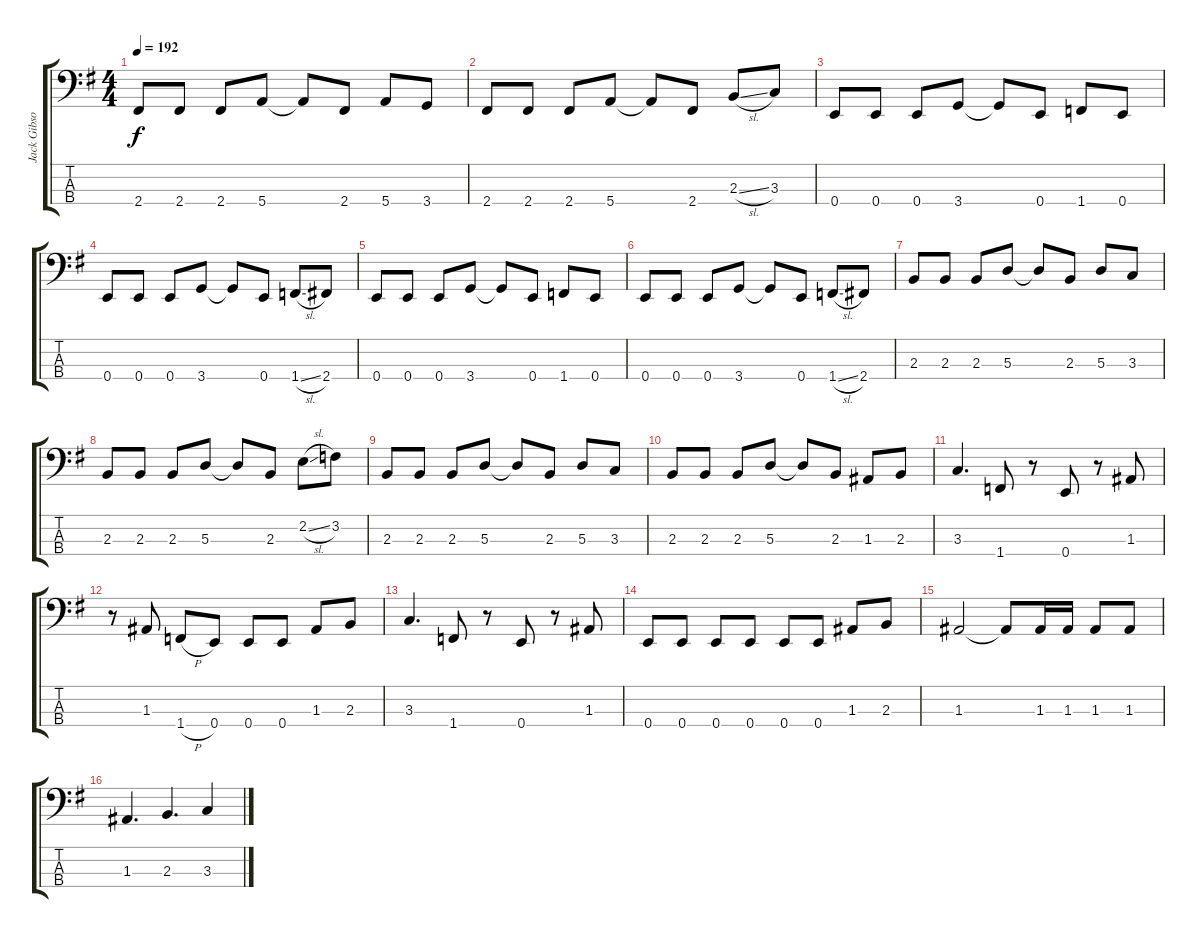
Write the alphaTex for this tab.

\track ("Jack Gibson" "Jack Gibso") {instrument electricbasspick}
\staff {score tabs}
\tuning (G2 D2 A1 E1) {hide}
\ts (4 4)
\tempo 192
\clef f4
\ks g
2.4.8{dy f} 2.4.8 2.4.8 5.4.8 5.4{t}.8 2.4.8 5.4.8 3.4.8 |
2.4.8 2.4.8 2.4.8 5.4.8 5.4{t}.8 2.4.8 2.3{sl}.8 3.3.8 |
0.4.8 0.4.8 0.4.8 3.4.8 3.4{t}.8 0.4.8 1.4.8 0.4.8 |
0.4.8 0.4.8 0.4.8 3.4.8 3.4{t}.8 0.4.8 1.4{sl}.8 2.4.8 |
0.4.8 0.4.8 0.4.8 3.4.8 3.4{t}.8 0.4.8 1.4.8 0.4.8 |
0.4.8 0.4.8 0.4.8 3.4.8 3.4{t}.8 0.4.8 1.4{sl}.8 2.4.8 |
2.3.8 2.3.8 2.3.8 5.3.8 5.3{t}.8 2.3.8 5.3.8 3.3.8 |
2.3.8 2.3.8 2.3.8 5.3.8 5.3{t}.8 2.3.8 2.2{sl}.8 3.2.8 |
2.3.8 2.3.8 2.3.8 5.3.8 5.3{t}.8 2.3.8 5.3.8 3.3.8 |
2.3.8 2.3.8 2.3.8 5.3.8 5.3{t}.8 2.3.8 1.3.8 2.3.8 |
3.3.4{d} 1.4.8 r.8 0.4.8 r.8 1.3.8 |
r.8 1.3.8 1.4{h}.8 0.4.8 0.4.8 0.4.8 1.3.8 2.3.8 |
3.3.4{d} 1.4.8 r.8 0.4.8 r.8 1.3.8 |
0.4.8 0.4.8 0.4.8 0.4.8 0.4.8 0.4.8 1.3.8 2.3.8 |
1.3.2 1.3{t}.8 1.3.16 1.3.16 1.3.8 1.3.8 |
1.3.4{d} 2.3.4{d} 3.3.4
